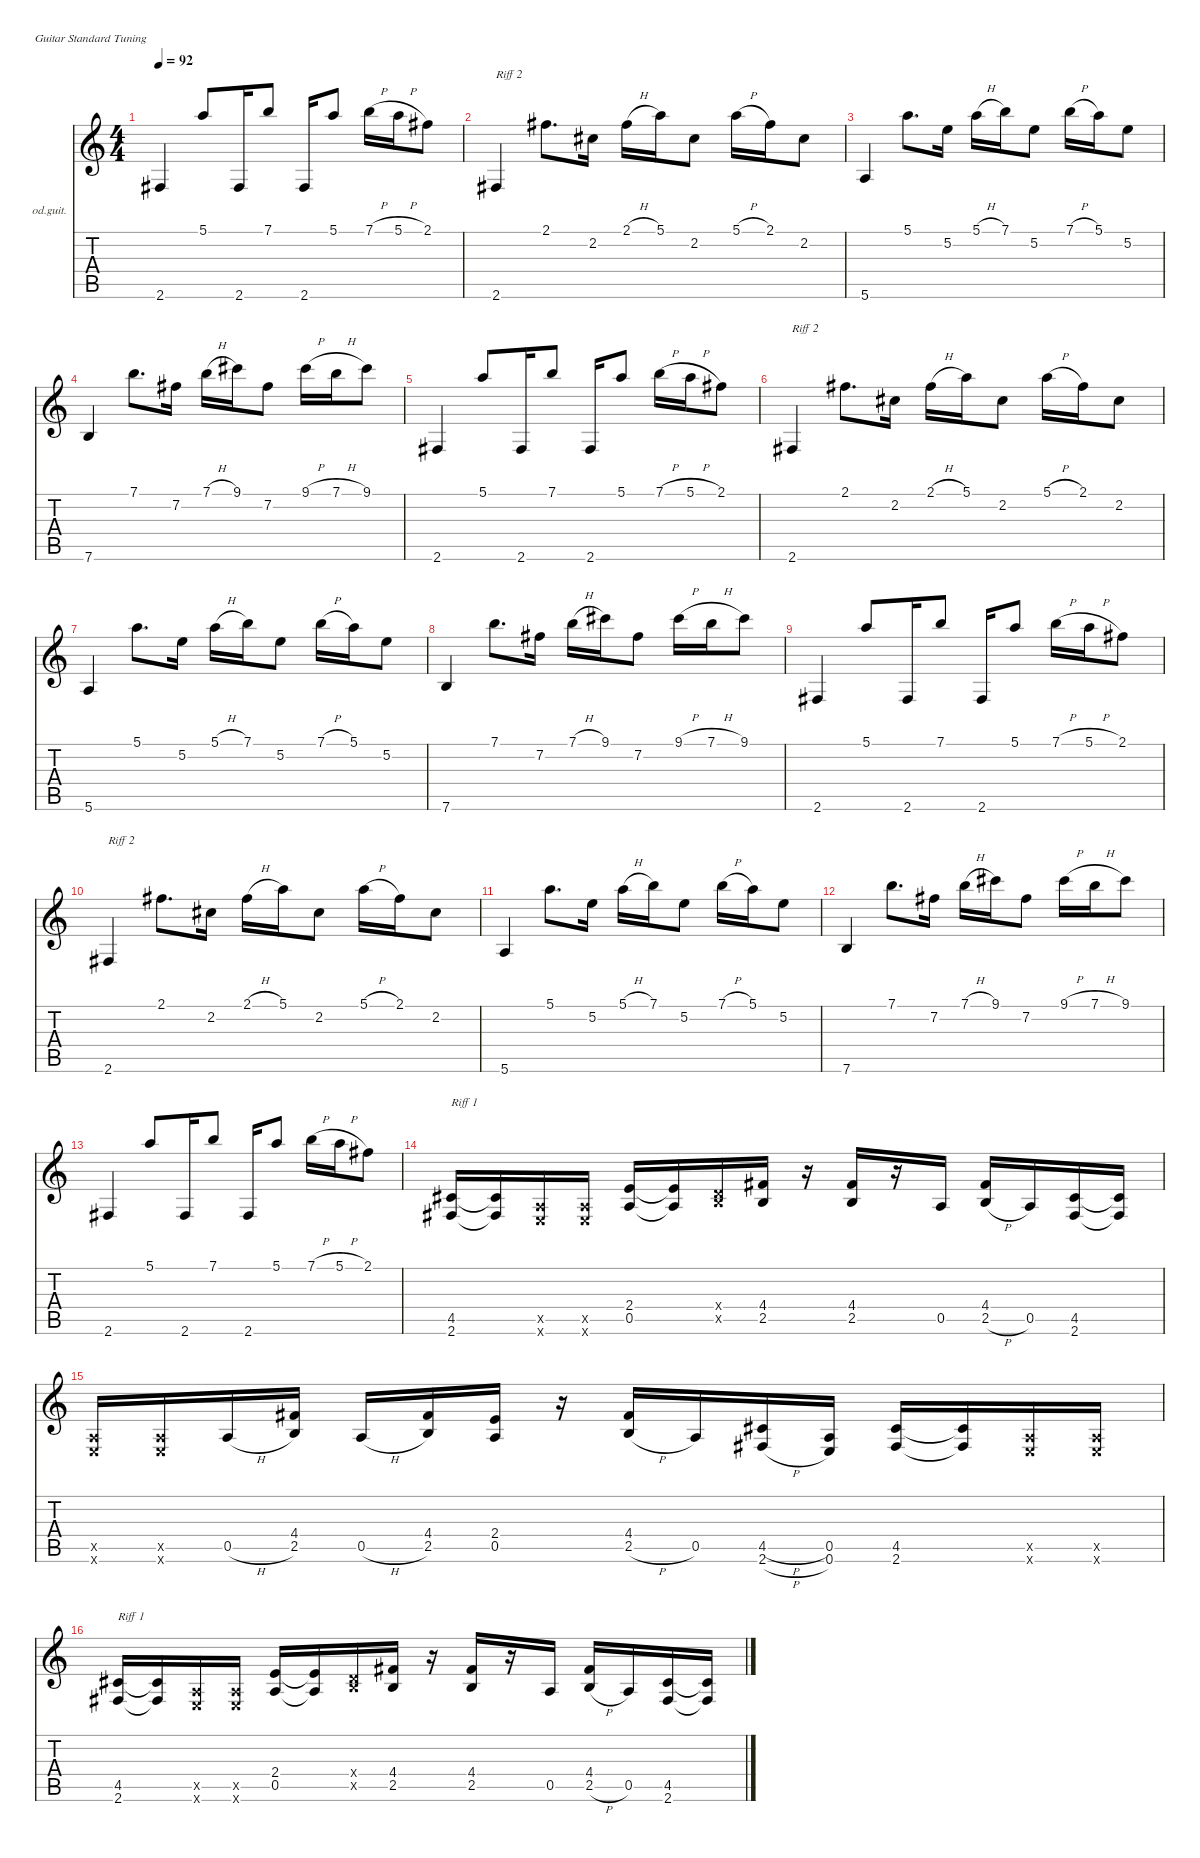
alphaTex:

\defaultSystemsLayout 4
\hideDynamics
\bracketExtendMode nobrackets
\firstSystemTrackNameOrientation horizontal
\otherSystemsTrackNameOrientation horizontal
\track ("guitar" "od.guit.") {instrument overdrivenguitar}
\staff {score tabs}
\tuning (E4 B3 G3 D3 A2 E2)
\ts (4 4)
\tempo 92
\clef g2
\ks c
2.6{acc #}.4{dy f beam Up} 5.1.8{beam Up} 2.6{acc #}.16{beam Up} 7.1.8{beam Up} 2.6{acc #}.16{beam Up} 5.1.8{beam Up} 7.1{h}.16{beam Down} 5.1{h}.16{beam Down} 2.1{acc #}.8{beam Down} |
2.6{acc #}.4{txt "Riff 2" beam Up} 2.1{acc #}.8{d beam Down} 2.2{acc #}.16{beam Down} 2.1{h acc #}.16{beam Down} 5.1.16{beam Down} 2.2{acc #}.8{beam Down} 5.1{h}.16{beam Down} 2.1{acc #}.16{beam Down} 2.2{acc #}.8{beam Down} |
5.6.4{beam Up} 5.1.8{d beam Down} 5.2.16{beam Down} 5.1{h}.16{beam Down} 7.1.16{beam Down} 5.2.8{beam Down} 7.1{h}.16{beam Down} 5.1.16{beam Down} 5.2.8{beam Down} |
7.6.4{beam Up} 7.1.8{d beam Down} 7.2{acc #}.16{beam Down} 7.1{h}.16{beam Down} 9.1{acc #}.16{beam Down} 7.2{acc #}.8{beam Down} 9.1{h acc #}.16{beam Down} 7.1{h}.16{beam Down} 9.1{acc #}.8{beam Down} |
2.6{acc #}.4{beam Up} 5.1.8{beam Up} 2.6{acc #}.16{beam Up} 7.1.8{beam Up} 2.6{acc #}.16{beam Up} 5.1.8{beam Up} 7.1{h}.16{beam Down} 5.1{h}.16{beam Down} 2.1{acc #}.8{beam Down} |
2.6{acc #}.4{txt "Riff 2" instrument electricguitarclean beam Up} 2.1{acc #}.8{d beam Down} 2.2{acc #}.16{beam Down} 2.1{h acc #}.16{beam Down} 5.1.16{beam Down} 2.2{acc #}.8{beam Down} 5.1{h}.16{beam Down} 2.1{acc #}.16{beam Down} 2.2{acc #}.8{beam Down} |
5.6.4{beam Up} 5.1.8{d beam Down} 5.2.16{beam Down} 5.1{h}.16{beam Down} 7.1.16{beam Down} 5.2.8{beam Down} 7.1{h}.16{beam Down} 5.1.16{beam Down} 5.2.8{beam Down} |
7.6.4{beam Up} 7.1.8{d beam Down} 7.2{acc #}.16{beam Down} 7.1{h}.16{beam Down} 9.1{acc #}.16{beam Down} 7.2{acc #}.8{beam Down} 9.1{h acc #}.16{beam Down} 7.1{h}.16{beam Down} 9.1{acc #}.8{beam Down} |
2.6{acc #}.4{beam Up} 5.1.8{beam Up} 2.6{acc #}.16{beam Up} 7.1.8{beam Up} 2.6{acc #}.16{beam Up} 5.1.8{beam Up} 7.1{h}.16{beam Down} 5.1{h}.16{beam Down} 2.1{acc #}.8{beam Down} |
2.6{acc #}.4{txt "Riff 2" beam Up} 2.1{acc #}.8{d beam Down} 2.2{acc #}.16{beam Down} 2.1{h acc #}.16{beam Down} 5.1.16{beam Down} 2.2{acc #}.8{beam Down} 5.1{h}.16{beam Down} 2.1{acc #}.16{beam Down} 2.2{acc #}.8{beam Down} |
5.6.4{beam Up} 5.1.8{d beam Down} 5.2.16{beam Down} 5.1{h}.16{beam Down} 7.1.16{beam Down} 5.2.8{beam Down} 7.1{h}.16{beam Down} 5.1.16{beam Down} 5.2.8{beam Down} |
7.6.4{beam Up} 7.1.8{d beam Down} 7.2{acc #}.16{beam Down} 7.1{h}.16{beam Down} 9.1{acc #}.16{beam Down} 7.2{acc #}.8{beam Down} 9.1{h acc #}.16{beam Down} 7.1{h}.16{beam Down} 9.1{acc #}.8{beam Down} |
2.6{acc #}.4{beam Up} 5.1.8{beam Up} 2.6{acc #}.16{beam Up} 7.1.8{beam Up} 2.6{acc #}.16{beam Up} 5.1.8{beam Up} 7.1{h}.16{beam Down} 5.1{h}.16{beam Down} 2.1{acc #}.8{beam Down} |
(4.5{acc #} 2.6{acc #}).16{txt "Riff 1" instrument overdrivenguitar beam Up} (4.5{t acc #} 2.6{t acc #}).16{beam Up} (0.5{x} 0.6{x}).16{beam Up} (0.5{x} 0.6{x}).16{beam Up} (2.4 0.5).16{beam Up} (2.4{t} 0.5{t}).16{beam Up} (0.4{x} 2.5{x}).16{beam Up} (4.4{acc #} 2.5).16{beam Up} r.16{beam Up} (4.4{acc #} 2.5).16{beam Up} r.16{beam Up} 0.5.16{beam Up} (4.4{acc #} 2.5{h}).16{beam Up} 0.5.16{beam Up} (4.5{acc #} 2.6{acc #}).16{beam Up} (4.5{t acc #} 2.6{t acc #}).16{beam Up} |
(0.5{x} 0.6{x}).16{beam Up} (0.5{x} 0.6{x}).16{beam Up} 0.5{h}.16{beam Up} (4.4{acc #} 2.5).16{beam Up} 0.5{h}.16{beam Up} (4.4{acc #} 2.5).16{beam Up} (2.4 0.5).16{beam Up} r.16{beam Up} (4.4{acc #} 2.5{h}).16{beam Up} 0.5.16{beam Up} (4.5{h acc #} 2.6{h acc #}).16{beam Up} (0.5 0.6).16{beam Up} (4.5{acc #} 2.6{acc #}).16{beam Up} (4.5{t acc #} 2.6{t acc #}).16{beam Up} (0.5{x} 0.6{x}).16{beam Up} (0.5{x} 0.6{x}).16{beam Up} |
(4.5{acc #} 2.6{acc #}).16{txt "Riff 1" beam Up} (4.5{t acc #} 2.6{t acc #}).16{beam Up} (0.5{x} 0.6{x}).16{beam Up} (0.5{x} 0.6{x}).16{beam Up} (2.4 0.5).16{beam Up} (2.4{t} 0.5{t}).16{beam Up} (0.4{x} 2.5{x}).16{beam Up} (4.4{acc #} 2.5).16{beam Up} r.16{beam Up} (4.4{acc #} 2.5).16{beam Up} r.16{beam Up} 0.5.16{beam Up} (4.4{acc #} 2.5{h}).16{beam Up} 0.5.16{beam Up} (4.5{acc #} 2.6{acc #}).16{beam Up} (4.5{t acc #} 2.6{t acc #}).16{beam Up}
